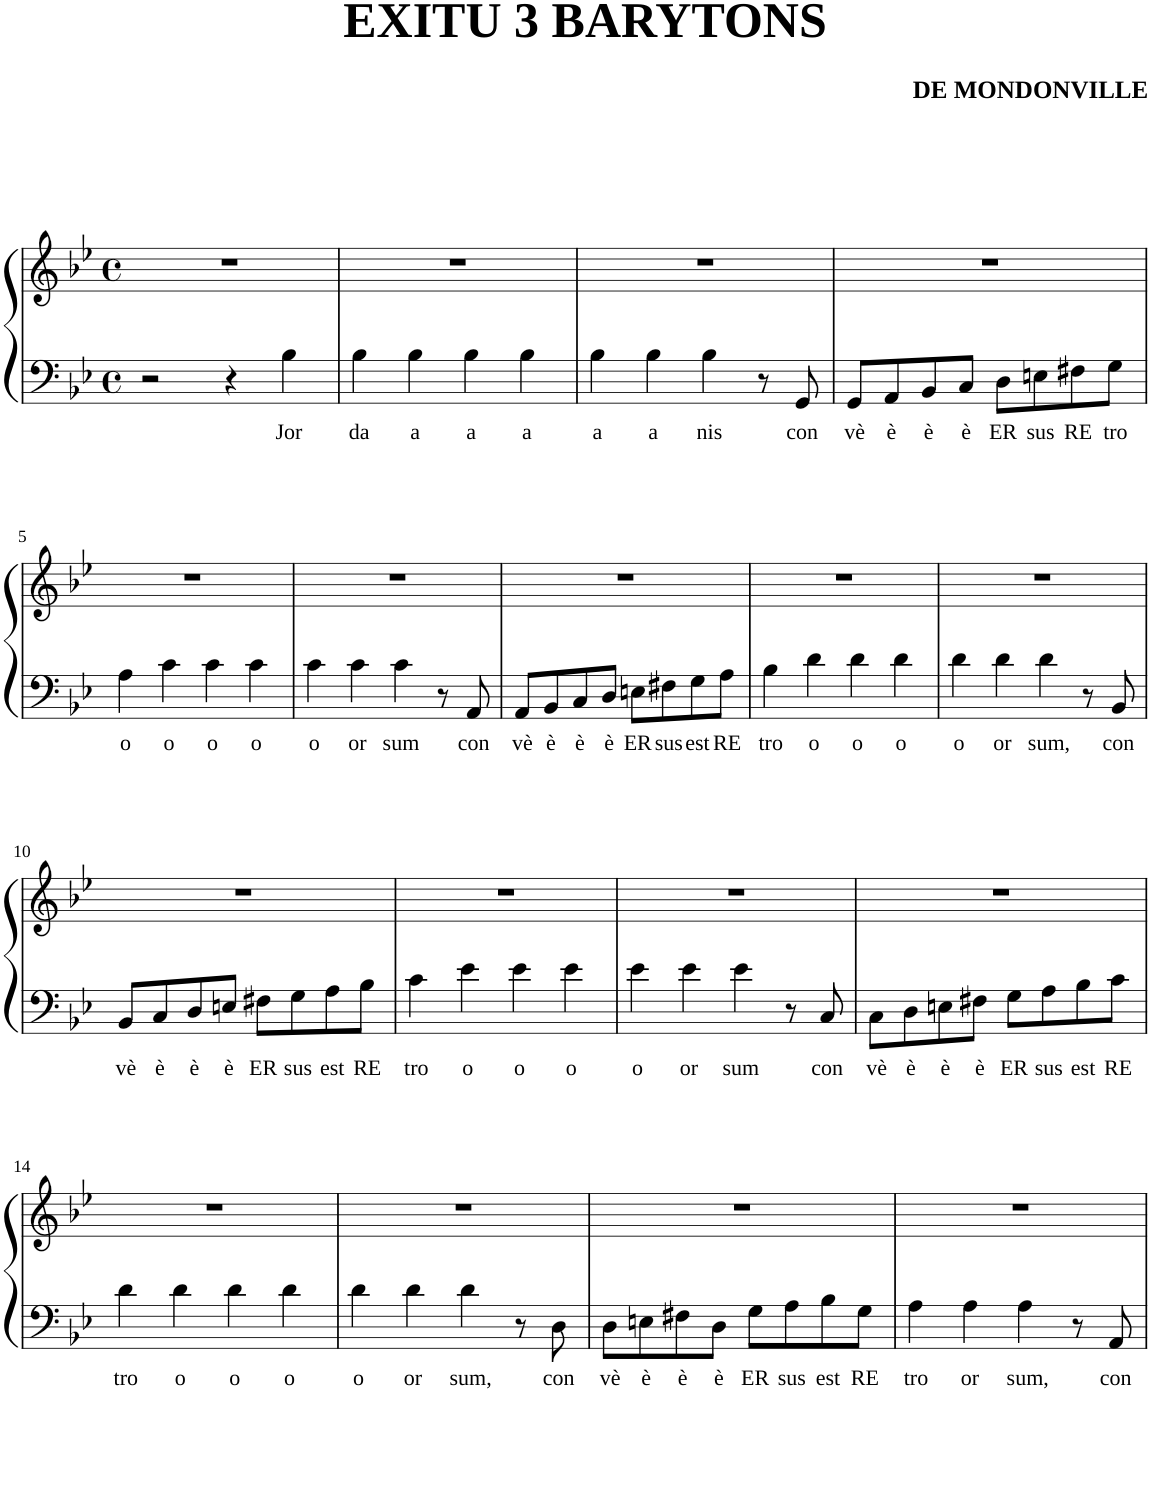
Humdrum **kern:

**kern	**text	**kern
*part1	*part1	*part1
*staff2	*staff2	*staff1
*I"Piano	*	*
*I'Pno	*	*
*clefF4	*	*clefG2
*k[b-e-]	*	*k[b-e-]
*B-:	*	*B-:
*M4/4	*	*M4/4
*met(c)	*	*met(c)
=1	=1	=1
2r	.	1r
4r	.	.
!	!LO:LY:b	!
4B-\	Jor	.
=2	=2	=2
!	!LO:LY:b	!
4B-\	da	1r
!	!LO:LY:b	!
4B-\	a	.
!	!LO:LY:b	!
4B-\	a	.
!	!LO:LY:b	!
4B-\	a	.
=3	=3	=3
!	!LO:LY:b	!
4B-\	a	1r
!	!LO:LY:b	!
4B-\	a	.
!	!LO:LY:b	!
4B-\	nis	.
8r	.	.
!	!LO:LY:b	!
8GG/	con	.
=4	=4	=4
!	!LO:LY:b	!
8GG/L	vè	1r
!	!LO:LY:b	!
8AA/	è	.
!	!LO:LY:b	!
8BB-/	è	.
!	!LO:LY:b	!
8C/J	è	.
!	!LO:LY:b	!
8D\L	ER	.
!	!LO:LY:b	!
8En\	sus	.
!	!LO:LY:b	!
8F#X\	RE	.
!	!LO:LY:b	!
8G\J	tro	.
!!LO:LB:g=z
=5	=5	=5
!	!LO:LY:b	!
4A\	o	1r
!	!LO:LY:b	!
4c\	o	.
!	!LO:LY:b	!
4c\	o	.
!	!LO:LY:b	!
4c\	o	.
=6	=6	=6
!	!LO:LY:b	!
4c\	o	1r
!	!LO:LY:b	!
4c\	or	.
!	!LO:LY:b	!
4c\	sum	.
8r	.	.
!	!LO:LY:b	!
8AA/	con	.
=7	=7	=7
!	!LO:LY:b	!
8AA/L	vè	1r
!	!LO:LY:b	!
8BB-/	è	.
!	!LO:LY:b	!
8C/	è	.
!	!LO:LY:b	!
8D/J	è	.
!	!LO:LY:b	!
8En\L	ER	.
!	!LO:LY:b	!
8F#X\	sus	.
!	!LO:LY:b	!
8G\	est	.
!	!LO:LY:b	!
8A\J	RE	.
=8	=8	=8
!	!LO:LY:b	!
4B-\	tro	1r
!	!LO:LY:b	!
4d\	o	.
!	!LO:LY:b	!
4d\	o	.
!	!LO:LY:b	!
4d\	o	.
=9	=9	=9
!	!LO:LY:b	!
4d\	o	1r
!	!LO:LY:b	!
4d\	or	.
!	!LO:LY:b	!
4d\	sum,	.
8r	.	.
!	!LO:LY:b	!
8BB-/	con	.
!!LO:LB:g=z
=10	=10	=10
!	!LO:LY:b	!
8BB-/L	vè	1r
!	!LO:LY:b	!
8C/	è	.
!	!LO:LY:b	!
8D/	è	.
!	!LO:LY:b	!
8En/J	è	.
!	!LO:LY:b	!
8F#X\L	ER	.
!	!LO:LY:b	!
8G\	sus	.
!	!LO:LY:b	!
8A\	est	.
!	!LO:LY:b	!
8B-\J	RE	.
=11	=11	=11
!	!LO:LY:b	!
4c\	tro	1r
!	!LO:LY:b	!
4e-\	o	.
!	!LO:LY:b	!
4e-\	o	.
!	!LO:LY:b	!
4e-\	o	.
=12	=12	=12
!	!LO:LY:b	!
4e-\	o	1r
!	!LO:LY:b	!
4e-\	or	.
!	!LO:LY:b	!
4e-\	sum	.
8r	.	.
!	!LO:LY:b	!
8C/	con	.
=13	=13	=13
!	!LO:LY:b	!
8C\L	vè	1r
!	!LO:LY:b	!
8D\	è	.
!	!LO:LY:b	!
8En\	è	.
!	!LO:LY:b	!
8F#X\J	è	.
!	!LO:LY:b	!
8G\L	ER	.
!	!LO:LY:b	!
8A\	sus	.
!	!LO:LY:b	!
8B-\	est	.
!	!LO:LY:b	!
8c\J	RE	.
!!LO:LB:g=z
=14	=14	=14
!	!LO:LY:b	!
4d\	tro	1r
!	!LO:LY:b	!
4d\	o	.
!	!LO:LY:b	!
4d\	o	.
!	!LO:LY:b	!
4d\	o	.
=15	=15	=15
!	!LO:LY:b	!
4d\	o	1r
!	!LO:LY:b	!
4d\	or	.
!	!LO:LY:b	!
4d\	sum,	.
8r	.	.
!	!LO:LY:b	!
8D\	con	.
=16	=16	=16
!	!LO:LY:b	!
8D\L	vè	1r
!	!LO:LY:b	!
8En\	è	.
!	!LO:LY:b	!
8F#X\	è	.
!	!LO:LY:b	!
8D\J	è	.
!	!LO:LY:b	!
8G\L	ER	.
!	!LO:LY:b	!
8A\	sus	.
!	!LO:LY:b	!
8B-\	est	.
!	!LO:LY:b	!
8G\J	RE	.
=17	=17	=17
!	!LO:LY:b	!
4A\	tro	1r
!	!LO:LY:b	!
4A\	or	.
!	!LO:LY:b	!
4A\	sum,	.
8r	.	.
!	!LO:LY:b	!
8AA/	con	.
=	=	=
*-	*-	*-
